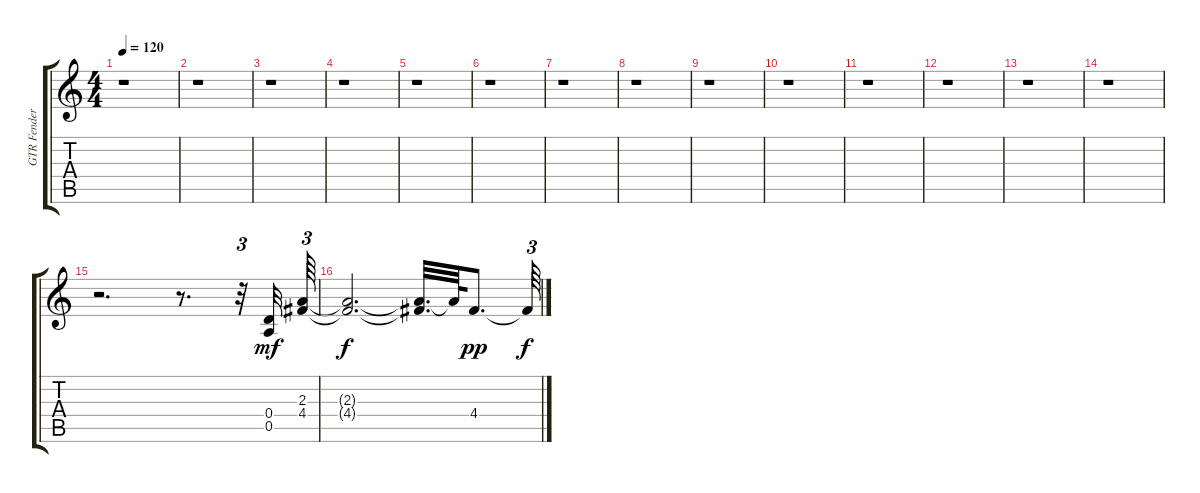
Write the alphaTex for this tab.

\track ("GTR Fender" "GTR Fender") {instrument electricguitarclean}
\staff {score tabs}
\tuning (E4 B3 G3 D3 A2 E2) {hide}
\ts (4 4)
\tempo 120
\clef g2
\ks c
r.1{dy f} |
r.1 |
r.1 |
r.1 |
r.1 |
r.1 |
r.1 |
r.1 |
r.1 |
r.1 |
r.1 |
r.1 |
r.1 |
r.1 |
r.2{d} r.8{d} r.32{tu (3 2)} (0.4 0.5).32{dy mf} (2.3 4.4).64{tu (3 2)} |
(2.3{t} 4.4{t}).2{d dy f} (2.3{t} 4.4{t}).32{d} 2.3{t}.64 4.4.8{d dy pp} 4.4{t}.64{tu (3 2) dy f}
